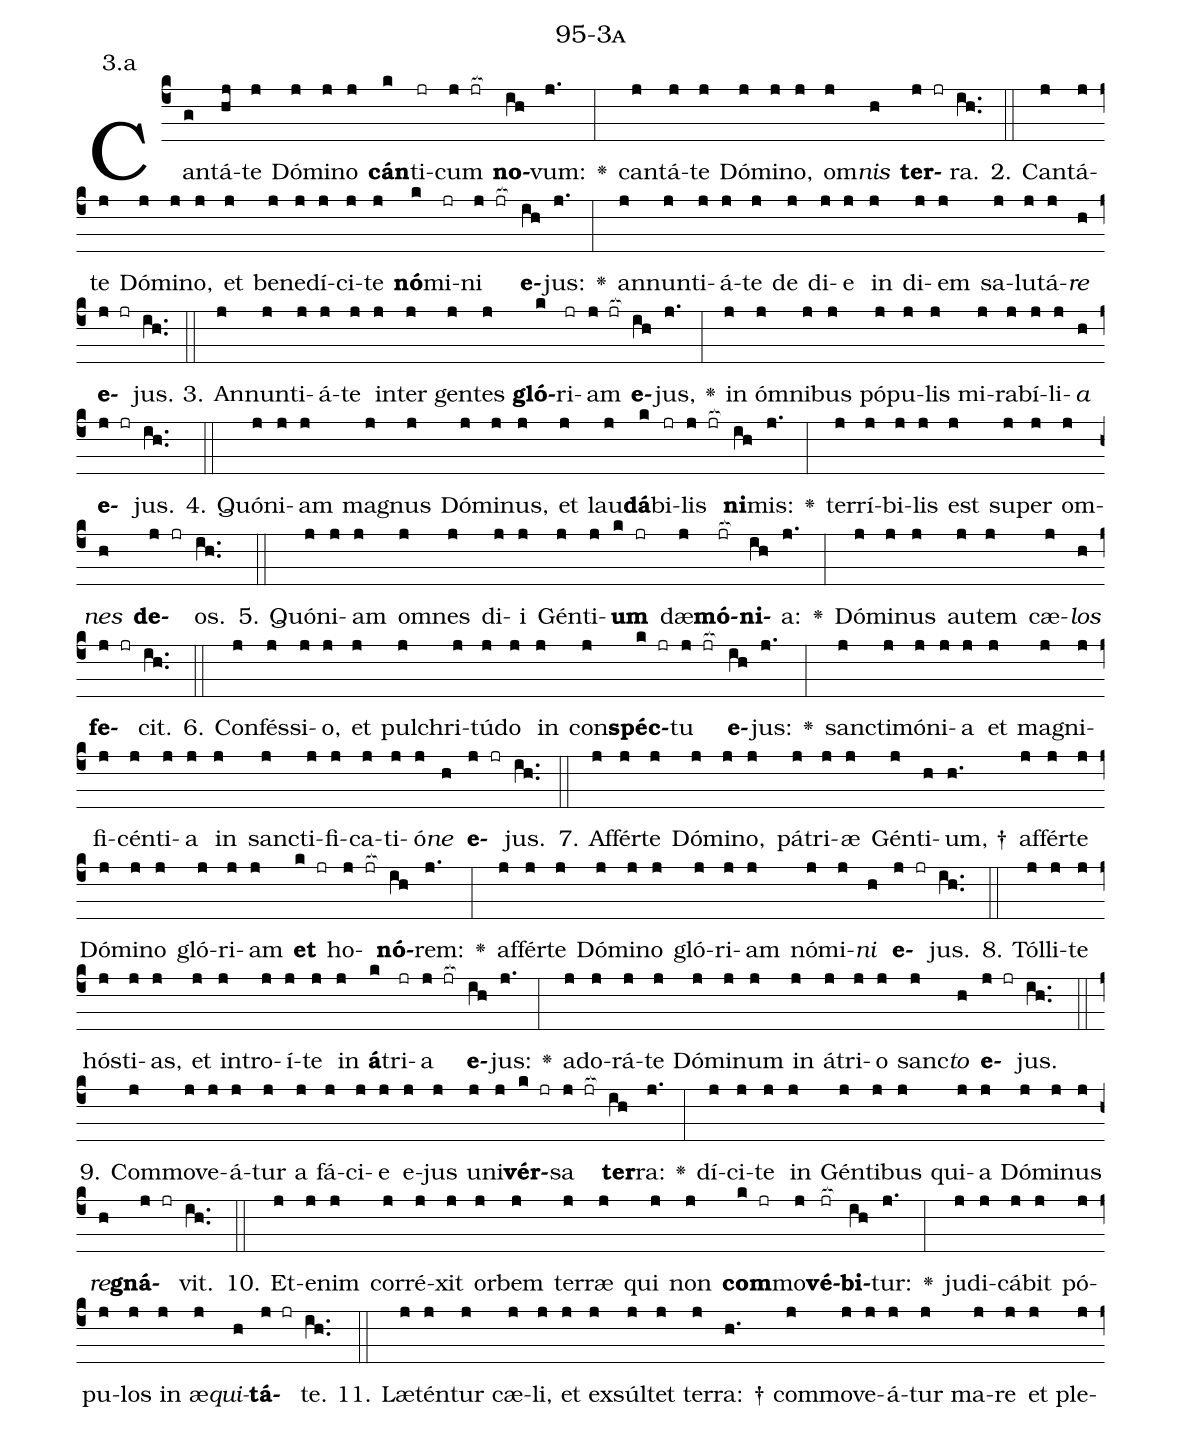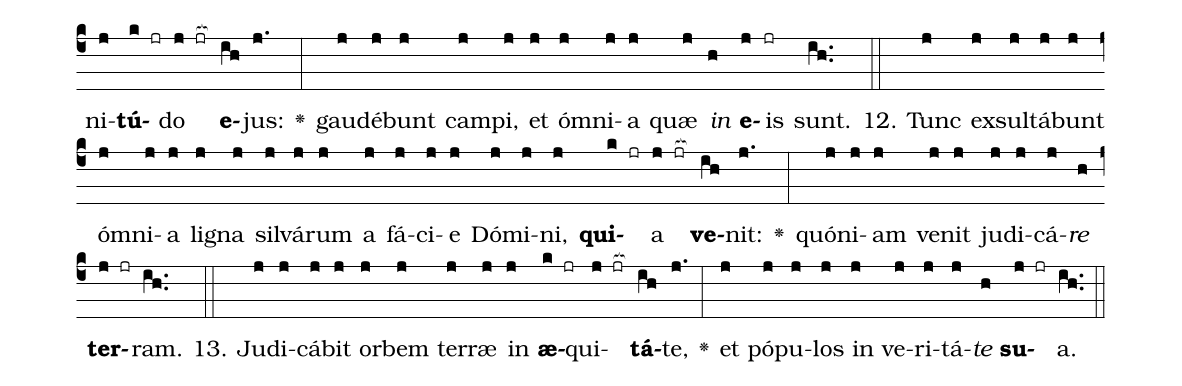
name: 95-3a;
annotation: 3.a;
%%
(c4)Can(g)tá(hj)te(j) Dó(j)mi(j)no(j) <b>cán</b>(k)ti(jr)cum(j jr[ocb:1{]) <b>no</b>(ih[ocb:0}])vum:(j.) <v>\greheightstar</v>(:) can(j)tá(j)te(j) Dó(j)mi(j)no,(j) om(j)<i>nis</i>(h) <b>ter</b>(j jr)ra.(ih..) (::)
2. Can(j)tá(j)te(j) Dó(j)mi(j)no,(j) et(j) be(j)ne(j)dí(j)ci(j)te(j) <b>nó</b>(k)mi(jr)ni(j jr[ocb:1{]) <b>e</b>(ih[ocb:0}])jus:(j.) <v>\greheightstar</v>(:) an(j)nun(j)ti(j)á(j)te(j) de(j) di(j)e(j) in(j) di(j)em(j) sa(j)lu(j)tá(j)<i>re</i>(h) <b>e</b>(j jr)jus.(ih..) (::)
3. An(j)nun(j)ti(j)á(j)te(j) in(j)ter(j) gen(j)tes(j) <b>gló</b>(k)ri(jr)am(j jr[ocb:1{]) <b>e</b>(ih[ocb:0}])jus,(j.) <v>\greheightstar</v>(:) in(j) óm(j)ni(j)bus(j) pó(j)pu(j)lis(j) mi(j)ra(j)bí(j)li(j)<i>a</i>(h) <b>e</b>(j jr)jus.(ih..) (::)
4. Quón(j)i(j)am(j) ma(j)gnus(j) Dó(j)mi(j)nus,(j) et(j) lau(j)<b>dá</b>(k)bi(jr)lis(j jr[ocb:1{]) <b>ni</b>(ih[ocb:0}])mis:(j.) <v>\greheightstar</v>(:) ter(j)rí(j)bi(j)lis(j) est(j) su(j)per(j) om(j)<i>nes</i>(h) <b>de</b>(j jr)os.(ih..) (::)
5. Quón(j)i(j)am(j) om(j)nes(j) di(j)i(j) Gén(j)ti(j)<b>um</b>(k jr) dæ(j)<b>mó</b>(jr[ocb:1{])<b>ni</b>(ih[ocb:0}])a:(j.) <v>\greheightstar</v>(:) Dó(j)mi(j)nus(j) au(j)tem(j) cæ(j)<i>los</i>(h) <b>fe</b>(j jr)cit.(ih..) (::)
6. Con(j)fés(j)si(j)o,(j) et(j) pul(j)chri(j)tú(j)do(j) in(j) con(j)<b>spéc</b>(k jr)tu(j jr[ocb:1{]) <b>e</b>(ih[ocb:0}])jus:(j.) <v>\greheightstar</v>(:) sanc(j)ti(j)mó(j)ni(j)a(j) et(j) ma(j)gni(j)fi(j)cén(j)ti(j)a(j) in(j) sanc(j)ti(j)fi(j)ca(j)ti(j)ó(j)<i>ne</i>(h) <b>e</b>(j jr)jus.(ih..) (::)
7. Af(j)fér(j)te(j) Dó(j)mi(j)no,(j) pá(j)tri(j)æ(j) Gén(j)ti(h)um, †(h.) af(j)fér(j)te(j) Dó(j)mi(j)no(j) gló(j)ri(j)am(j) <b>et</b>(k jr) ho(j jr[ocb:1{])<b>nó</b>(ih[ocb:0}])rem:(j.) <v>\greheightstar</v>(:) af(j)fér(j)te(j) Dó(j)mi(j)no(j) gló(j)ri(j)am(j) nó(j)mi(j)<i>ni</i>(h) <b>e</b>(j jr)jus.(ih..) (::)
8. Tól(j)li(j)te(j) hós(j)ti(j)as,(j) et(j) in(j)tro(j)í(j)te(j) in(j) <b>á</b>(k)tri(jr)a(j jr[ocb:1{]) <b>e</b>(ih[ocb:0}])jus:(j.) <v>\greheightstar</v>(:) ad(j)o(j)rá(j)te(j) Dó(j)mi(j)num(j) in(j) á(j)tri(j)o(j) sanc(j)<i>to</i>(h) <b>e</b>(j jr)jus.(ih..) (::)
9. Com(j)mo(j)ve(j)á(j)tur(j) a(j) fá(j)ci(j)e(j) e(j)jus(j) u(j)ni(j)<b>vér</b>(k jr)sa(j jr[ocb:1{]) <b>ter</b>(ih[ocb:0}])ra:(j.) <v>\greheightstar</v>(:) dí(j)ci(j)te(j) in(j) Gén(j)ti(j)bus(j) qui(j)a(j) Dó(j)mi(j)nus(j) <i>re</i>(h)<b>gná</b>(j jr)vit.(ih..) (::)
10. Et(j)e(j)nim(j) cor(j)ré(j)xit(j) or(j)bem(j) ter(j)ræ(j) qui(j) non(j) <b>com</b>(k jr)mo(j)<b>vé</b>(jr[ocb:1{])<b>bi</b>(ih[ocb:0}])tur:(j.) <v>\greheightstar</v>(:) ju(j)di(j)cá(j)bit(j) pó(j)pu(j)los(j) in(j) æ(j)<i>qui</i>(h)<b>tá</b>(j jr)te.(ih..) (::)
11. Læ(j)tén(j)tur(j) cæ(j)li,(j) et(j) ex(j)súl(j)tet(j) ter(j)ra: †(h.) com(j)mo(j)ve(j)á(j)tur(j) ma(j)re(j) et(j) ple(j)ni(j)<b>tú</b>(k jr)do(j jr[ocb:1{]) <b>e</b>(ih[ocb:0}])jus:(j.) <v>\greheightstar</v>(:) gau(j)dé(j)bunt(j) cam(j)pi,(j) et(j) óm(j)ni(j)a(j) quæ(j) <i>in</i>(h) <b>e</b>(j)is(jr) sunt.(ih..) (::)
12. Tunc(j) ex(j)sul(j)tá(j)bunt(j) óm(j)ni(j)a(j) li(j)gna(j) sil(j)vá(j)rum(j) a(j) fá(j)ci(j)e(j) Dó(j)mi(j)ni,(j) <b>qui</b>(k jr)a(j jr[ocb:1{]) <b>ve</b>(ih[ocb:0}])nit:(j.) <v>\greheightstar</v>(:) quón(j)i(j)am(j) ve(j)nit(j) ju(j)di(j)cá(j)<i>re</i>(h) <b>ter</b>(j jr)ram.(ih..) (::)
13. Ju(j)di(j)cá(j)bit(j) or(j)bem(j) ter(j)ræ(j) in(j) <b>æ</b>(k jr)qui(j jr[ocb:1{])<b>tá</b>(ih[ocb:0}])te,(j.) <v>\greheightstar</v>(:) et(j) pó(j)pu(j)los(j) in(j) ve(j)ri(j)tá(j)<i>te</i>(h) <b>su</b>(j jr)a.(ih..) (::)
